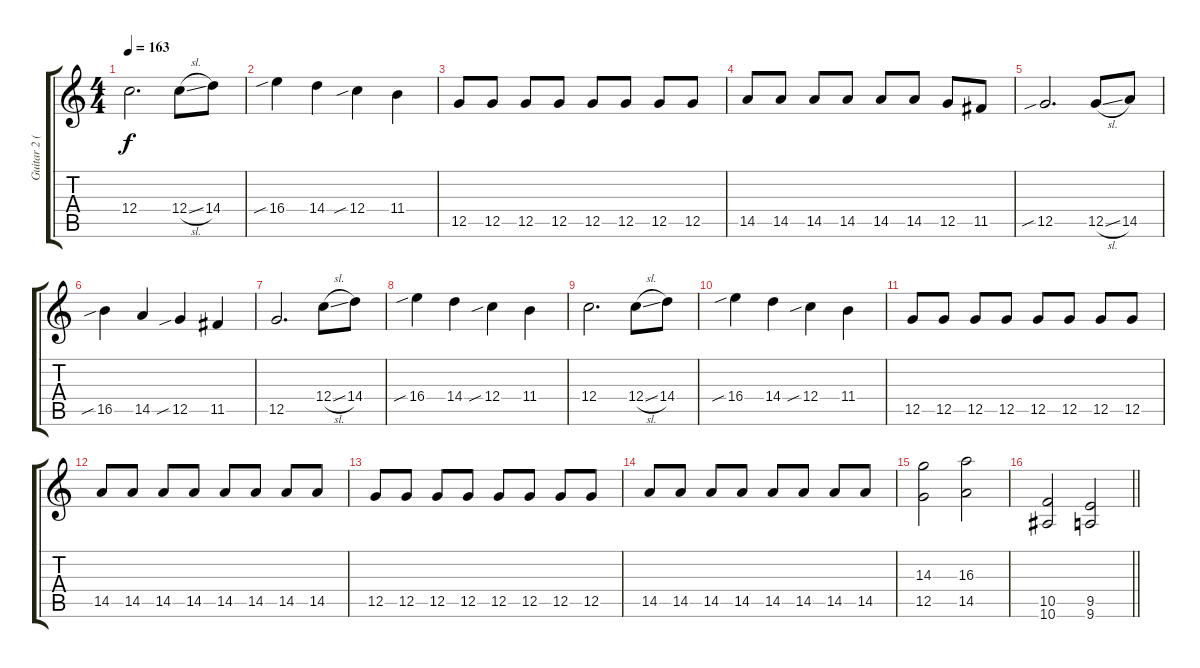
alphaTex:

\track ("Guitar 2 (Travis Miguel)" "Guitar 2 (") {instrument distortionguitar}
\staff {score tabs}
\tuning (D4 A3 F3 C3 G2 C2) {hide}
\ts (4 4)
\tempo 163
\clef g2
\ks c
12.4.2{d dy f} 12.4{sl}.8 14.4.8 |
16.4{sib}.4 14.4.4 12.4{sib}.4 11.4.4 |
12.5.8 12.5.8 12.5.8 12.5.8 12.5.8 12.5.8 12.5.8 12.5.8 |
14.5.8 14.5.8 14.5.8 14.5.8 14.5.8 14.5.8 12.5.8 11.5.8 |
12.5{sib}.2{d} 12.5{sl}.8 14.5.8 |
16.5{sib}.4 14.5.4 12.5{sib}.4 11.5.4 |
12.5.2{d} 12.4{sl}.8 14.4.8 |
16.4{sib}.4 14.4.4 12.4{sib}.4 11.4.4 |
12.4.2{d} 12.4{sl}.8 14.4.8 |
16.4{sib}.4 14.4.4 12.4{sib}.4 11.4.4 |
12.5.8 12.5.8 12.5.8 12.5.8 12.5.8 12.5.8 12.5.8 12.5.8 |
14.5.8 14.5.8 14.5.8 14.5.8 14.5.8 14.5.8 14.5.8 14.5.8 |
12.5.8 12.5.8 12.5.8 12.5.8 12.5.8 12.5.8 12.5.8 12.5.8 |
14.5.8 14.5.8 14.5.8 14.5.8 14.5.8 14.5.8 14.5.8 14.5.8 |
(14.3 12.5).2 (16.3 14.5).2 |
\barLineRight lightlight
(10.5 10.6).2 (9.5 9.6).2
